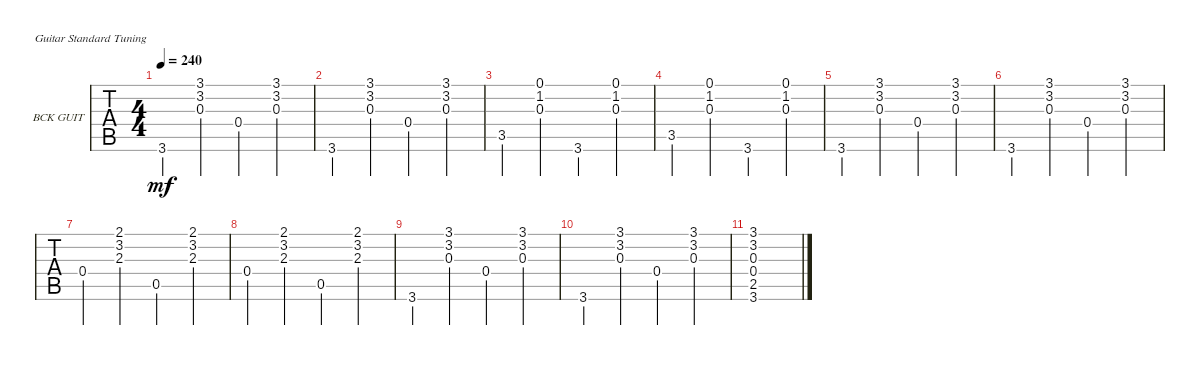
\defaultSystemsLayout 4
\bracketExtendMode groupsimilarinstruments
\firstSystemTrackNameOrientation horizontal
\otherSystemsTrackNameOrientation horizontal
\track ("BCK GUITAR" "BCK GUIT") {instrument acousticguitarsteel}
\staff {tabs}
\tuning (E4 B3 G3 D3 A2 E2)
\ts (4 4)
\tempo 240
\clef g2
\ks c
3.6.4{dy mf} (3.1 3.2 0.3).4 0.4.4 (0.3 3.2 3.1).4 |
3.6.4 (3.1 3.2 0.3).4 0.4.4 (0.3 3.2 3.1).4 |
3.5.4 (0.3 1.2 0.1).4 3.6.4 (0.1 1.2 0.3).4 |
3.5.4 (0.3 1.2 0.1).4 3.6.4 (0.1 1.2 0.3).4 |
3.6.4 (3.1 3.2 0.3).4 0.4.4 (0.3 3.2 3.1).4 |
3.6.4 (3.1 3.2 0.3).4 0.4.4 (0.3 3.2 3.1).4 |
0.4.4 (2.3 3.2 2.1).4 0.5.4 (2.3 3.2 2.1).4 |
0.4.4 (2.3 3.2 2.1).4 0.5.4 (2.3 3.2 2.1).4 |
3.6.4 (3.1 3.2 0.3).4 0.4.4 (0.3 3.2 3.1).4 |
3.6.4 (3.1 3.2 0.3).4 0.4.4 (0.3 3.2 3.1).4 |
(3.6 2.5 0.4 0.3 3.2 3.1).1
